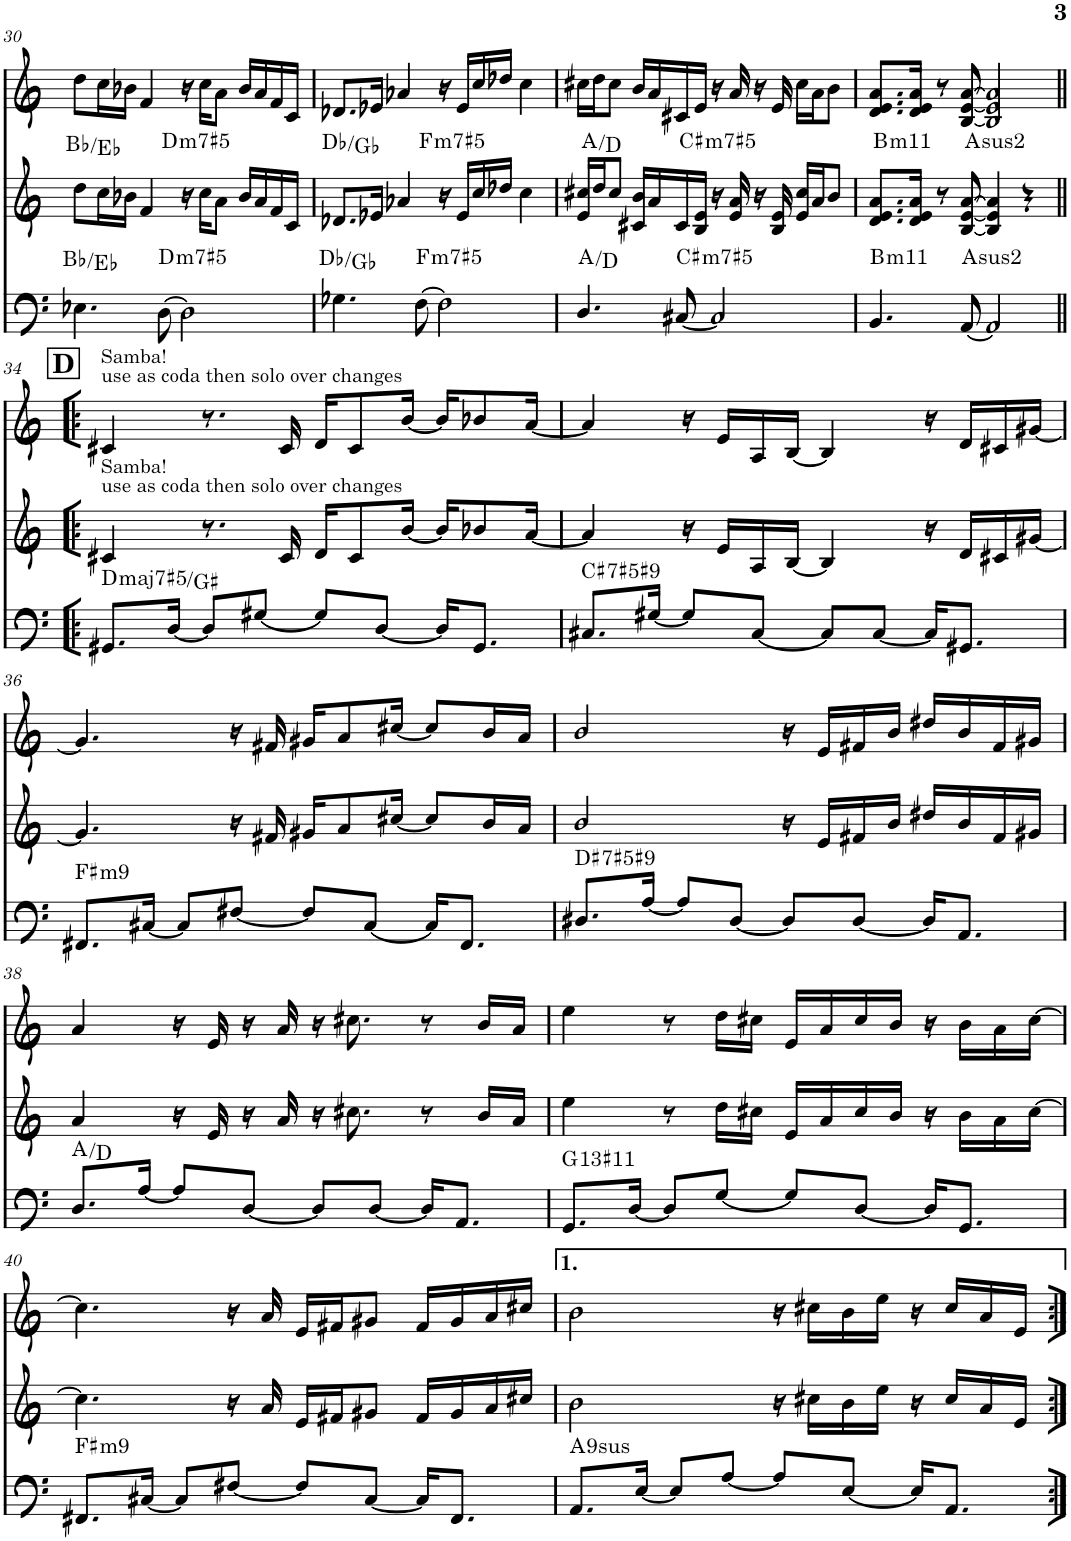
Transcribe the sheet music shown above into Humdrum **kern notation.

**kern	**harte	**kern	**harte	**kern
*part3	*part3	*part2	*part2	*part1
*staff3	*	*staff2	*	*staff1
*I"Electric Bass	*	*I"Vibraphone	*	*I"Piano
*I'Elec b	*	*I'Vbp	*	*I'Pno
!!LO:PB:g=z
*clefF4	*	*clefG2	*	*clefG2
*Trd7c12	*	*	*	*
*k[]	*	*k[]	*	*k[]
*M4/4	*	*M4/4	*	*M4/4
=30	=30	=30	=30	=30
*	*	*^	*	*
4.E-X\	Bb:maj/4	8dd\L	4.ryy	Bb:maj/4	8dd\L
.	.	16cc\L	.	.	16cc\L
.	.	16b-X\JJ	.	.	16b-X\JJ
.	.	4f/	.	.	4f/
!	!LO:H:kt=m7	!	!	!LO:H:kt=m7	!
[8D\	D:(b3,#5,b7)	.	2ryy	D:(b3,#5,b7)	.
2D\]	.	16r	.	.	16r
.	.	16cc\KL	.	.	16cc\KL
.	.	8a\J	.	.	8a\J
.	.	16b-/LL	.	.	16b-/LL
.	.	16a/	.	.	16a/
.	.	16f/	8ryy	.	16f/
.	.	16c/JJ	.	.	16c/JJ
=31	=31	=31	=31	=31	=31
4.G-X\	Db:maj/4	8.d-X/L	4.ryy	Db:maj/4	8.d-X/L
.	.	16e-X/Jk	.	.	16e-X/Jk
.	.	4a-X/	.	.	4a-X/
!	!LO:H:kt=m7	!	!	!LO:H:kt=m7	!
[8F\	F:(b3,#5,b7)	.	2ryy	F:(b3,#5,b7)	.
2F\]	.	16r	.	.	16r
.	.	16e-/LL	.	.	16e-/LL
.	.	16cc/	.	.	16cc/
.	.	16dd-X/JJ	.	.	16dd-X/JJ
.	.	4cc\	.	.	4cc\
.	.	.	8ryy	.	.
*	*	*v	*v	*	*
=32	=32	=32	=32	=32
4.D/	A:maj/4	16e/ 16cc#X/LL	A:maj/4	16cc#X\LL
.	.	16dd/J	.	16dd\J
.	.	8cc#/J	.	8cc#\J
.	.	16c#X/ 16b/LL	.	16b/LL
.	.	16a/	.	16a/
!	!LO:H:kt=m7	!	!LO:H:kt=m7	!
[8C#X/	C#:(b3,#5,b7)	16c#/	C#:(b3,#5,b7)	16c#X/
.	.	16B/ 16e/JJ	.	16e/JJ
2C#/]	.	16r	.	16r
.	.	16e/ 16a/	.	16a/
.	.	16r	.	16r
.	.	16B/ 16e/	.	16e/
.	.	16e/ 16cc#/LL	.	16cc#\LL
.	.	16a/J	.	16a\J
.	.	8b/J	.	8b\J
=33	=33	=33	=33	=33
!	!LO:H:kt=m11	!	!LO:H:kt=m11	!
4.BB/	B:min9(11)	8.d/ 8.e/ 8.a/L	B:min9(11)	8.d/ 8.e/ 8.a/L
.	.	16d/ 16e/ 16a/Jk	.	16d/ 16e/ 16a/Jk
.	.	8r	.	8r
!	!LO:H:kt=2	!	!LO:H:kt=2	!
[8AA/	A:(1,2,5)	[8B/ [8e/ [8a/	A:(1,2,5)	[8B/ [8e/ [8a/
2AA/]	.	4B/] 4e/] 4a/]	.	2B/] 2e/] 2a/]
.	.	4r	.	.
!!LO:LB:g=z
!!LO:REH:place=s1:a:B:cj:fs=14:t=D
=34!|:	=34!|:	=34!|:	=34!|:	=34!|:
!	!	!	!	!LO:TX:a:t=use as coda then solo over changes
!	!	!	!	!LO:TX:a:t=Samba!
!	!	!LO:TX:a:t=use as coda then solo over changes	!	!
!	!LO:H:kt=maj7	!LO:TX:a:t=Samba!	!	!
8.GG#X/L	D:(3,#5,7)/#4	4c#X/	.	4c#X/
[16D/Jk	.	.	.	.
8D/L]	.	8.r	.	8.r
[8G#X/J	.	.	.	.
.	.	16c#/	.	16c#/
8G#/L]	.	16d/KL	.	16d/KL
.	.	8c#/	.	8c#/
[8D/J	.	.	.	.
.	.	[16b/Jk	.	[16b/Jk
16D/KL]	.	16b/KL]	.	16b/KL]
8.GG#/J	.	8b-X/	.	8b-X/
.	.	[16a/Jk	.	[16a/Jk
=35	=35	=35	=35	=35
!	!LO:H:kt=7	!	!	!
8.C#X/L	C#:(3,#5,b7,#9)	4a/]	.	4a/]
[16G#X/Jk	.	.	.	.
8G#/L]	.	16r	.	16r
.	.	16e/LL	.	16e/LL
[8C#/J	.	16A/	.	16A/
.	.	[16B/JJ	.	[16B/JJ
8C#/L]	.	4B/]	.	4B/]
[8C#/J	.	.	.	.
16C#/KL]	.	16r	.	16r
8.GG#X/J	.	16d/LL	.	16d/LL
.	.	16c#X/	.	16c#X/
.	.	[16g#X/JJ	.	[16g#X/JJ
!!LO:LB:g=z
=36	=36	=36	=36	=36
!	!LO:H:kt=m9	!	!	!
8.FF#X/L	F#:min9	4.g#/]	.	4.g#/]
[16C#X/Jk	.	.	.	.
8C#/L]	.	.	.	.
[8F#X/J	.	16r	.	16r
.	.	16f#X/	.	16f#X/
8F#/L]	.	16g#X/KL	.	16g#X/KL
.	.	8a/	.	8a/
[8C#/J	.	.	.	.
.	.	[16cc#X/Jk	.	[16cc#X/Jk
16C#/KL]	.	8cc#/L]	.	8cc#/L]
8.FF#/J	.	.	.	.
.	.	16b/L	.	16b/L
.	.	16a/JJ	.	16a/JJ
=37	=37	=37	=37	=37
!	!LO:H:kt=7	!	!	!
8.D#X/L	D#:(3,#5,b7,#9)	2b/	.	2b/
[16A/Jk	.	.	.	.
8A/L]	.	.	.	.
[8D#/J	.	.	.	.
8D#/L]	.	16r	.	16r
.	.	16e/LL	.	16e/LL
[8D#/J	.	16f#X/	.	16f#X/
.	.	16b/JJ	.	16b/JJ
16D#/KL]	.	16dd#X/LL	.	16dd#X/LL
8.AA/J	.	16b/	.	16b/
.	.	16f#/	.	16f#/
.	.	16g#X/JJ	.	16g#X/JJ
!!LO:LB:g=z
=38	=38	=38	=38	=38
8.D/L	A:maj/4	4a/	.	4a/
[16A/Jk	.	.	.	.
8A/L]	.	16r	.	16r
.	.	16e/	.	16e/
[8D/J	.	16r	.	16r
.	.	16a/	.	16a/
8D/L]	.	16r	.	16r
.	.	8.cc#X\	.	8.cc#X\
[8D/J	.	.	.	.
16D/KL]	.	8r	.	8r
8.AA/J	.	.	.	.
.	.	16b/LL	.	16b/LL
.	.	16a/JJ	.	16a/JJ
=39	=39	=39	=39	=39
!	!LO:H:kt=13	!	!	!
8.GG/L	G:(3,5,b7,9,#11,13)	4ee\	.	4ee\
[16D/Jk	.	.	.	.
8D/L]	.	8r	.	8r
[8G/J	.	16dd\LL	.	16dd\LL
.	.	16cc#X\JJ	.	16cc#X\JJ
8G/L]	.	16e/LL	.	16e/LL
.	.	16a/	.	16a/
[8D/J	.	16cc#/	.	16cc#/
.	.	16b/JJ	.	16b/JJ
16D/KL]	.	16r	.	16r
8.GG/J	.	16b\LL	.	16b\LL
.	.	16a\	.	16a\
.	.	[16cc#\JJ	.	[16cc#\JJ
!!LO:LB:g=z
=40	=40	=40	=40	=40
!	!LO:H:kt=m9	!	!	!
8.FF#X/L	F#:min9	4.cc#\]	.	4.cc#\]
[16C#X/Jk	.	.	.	.
8C#/L]	.	.	.	.
[8F#X/J	.	16r	.	16r
.	.	16a/	.	16a/
8F#/L]	.	16e/LL	.	16e/LL
.	.	16f#X/J	.	16f#X/J
[8C#/J	.	8g#X/J	.	8g#X/J
16C#/KL]	.	16f#/LL	.	16f#/LL
8.FF#/J	.	16g#/	.	16g#/
.	.	16a/	.	16a/
.	.	16cc#X/JJ	.	16cc#X/JJ
=41	=41	=41	=41	=41
!	!LO:H:kt=9sus	!	!	!
8.AA/L	A:sus4(7,9)	2b\	.	2b\
[16E/Jk	.	.	.	.
8E/L]	.	.	.	.
[8A/J	.	.	.	.
8A/L]	.	16r	.	16r
.	.	16cc#X\LL	.	16cc#X\LL
[8E/J	.	16b\	.	16b\
.	.	16ee\JJ	.	16ee\JJ
16E/KL]	.	16r	.	16r
8.AA/J	.	16cc#/LL	.	16cc#/LL
.	.	16a/	.	16a/
.	.	16e/JJ	.	16e/JJ
=:|!	=:|!	=:|!	=:|!	=:|!
*-	*-	*-	*-	*-
